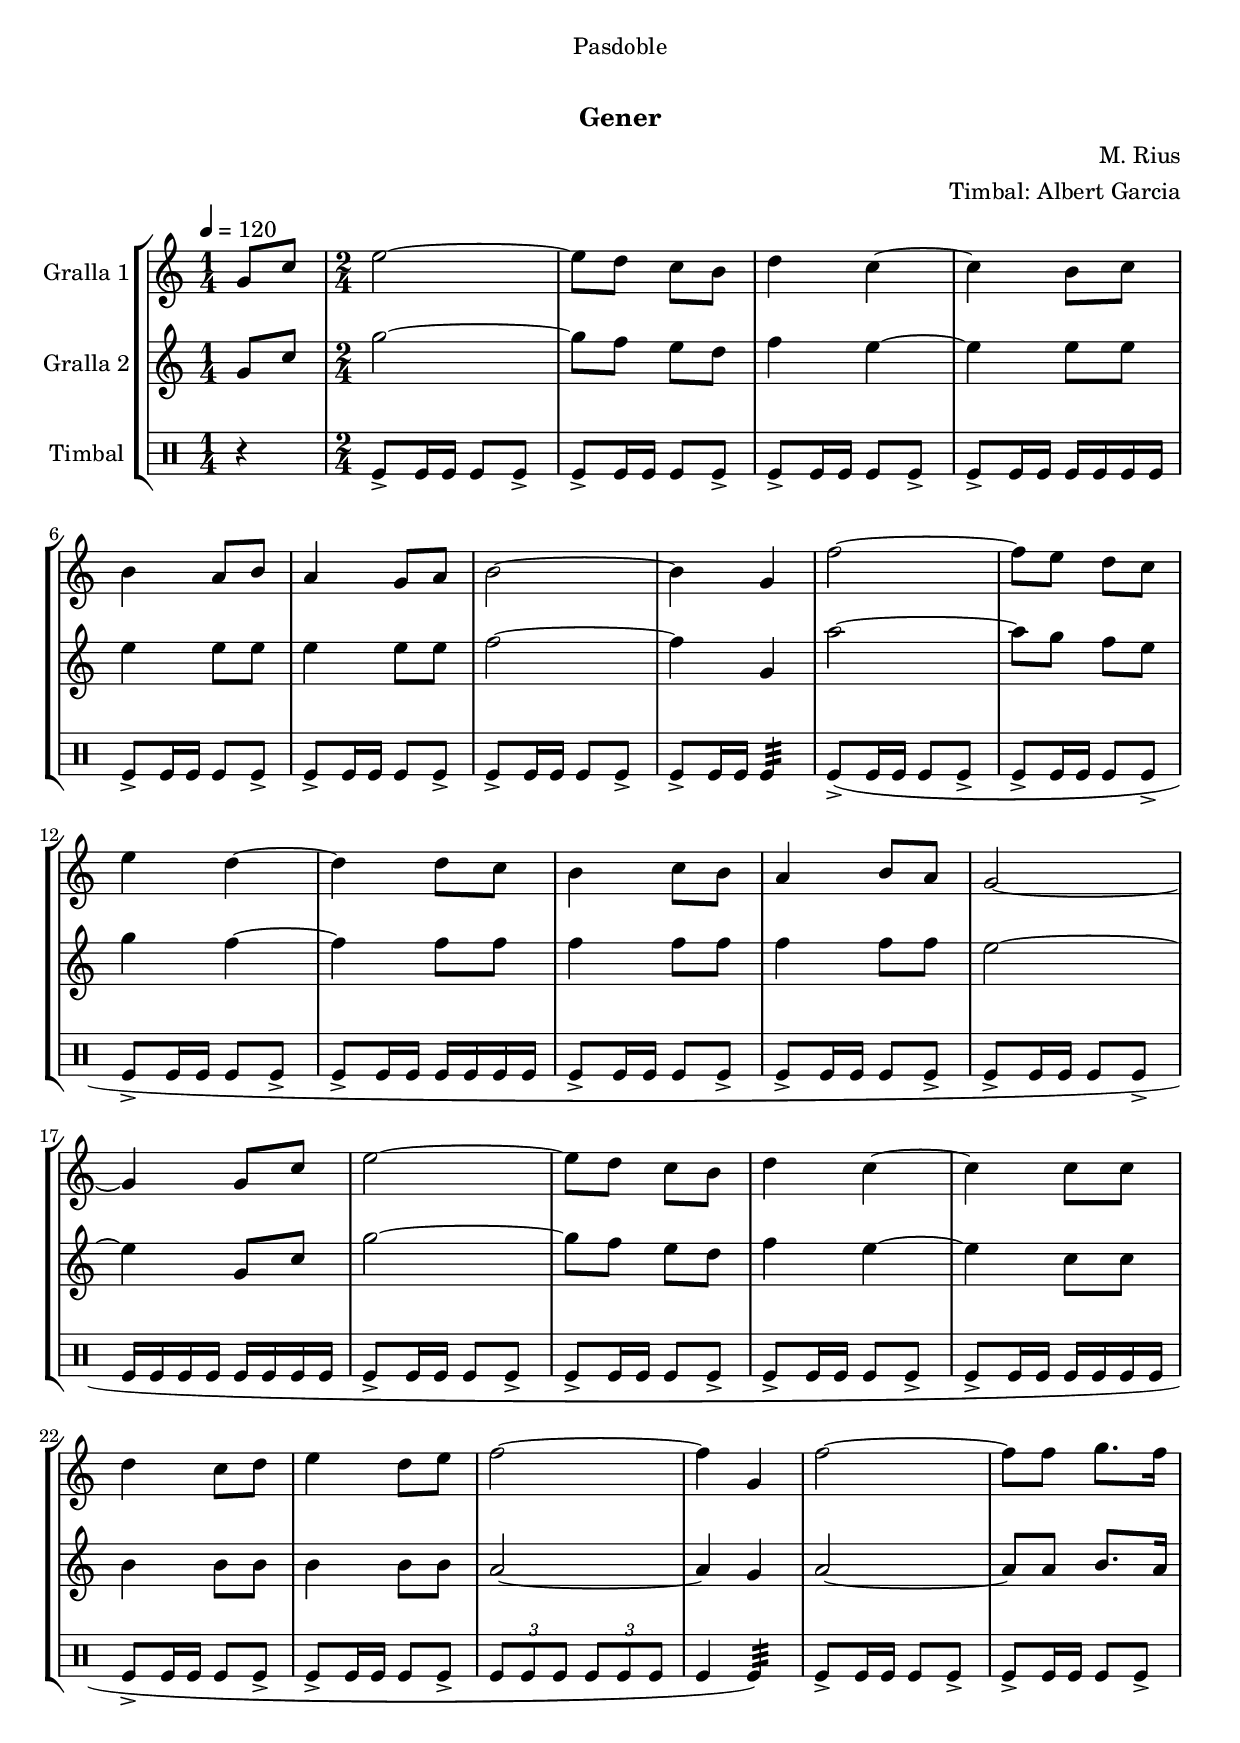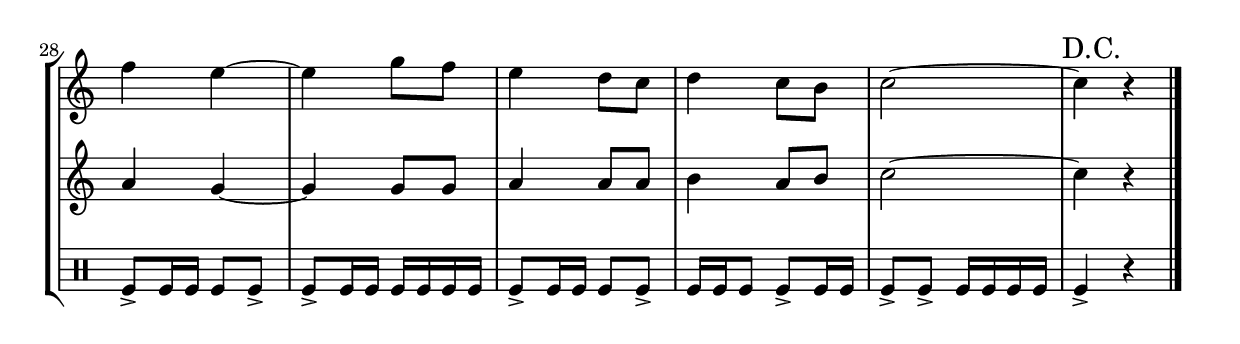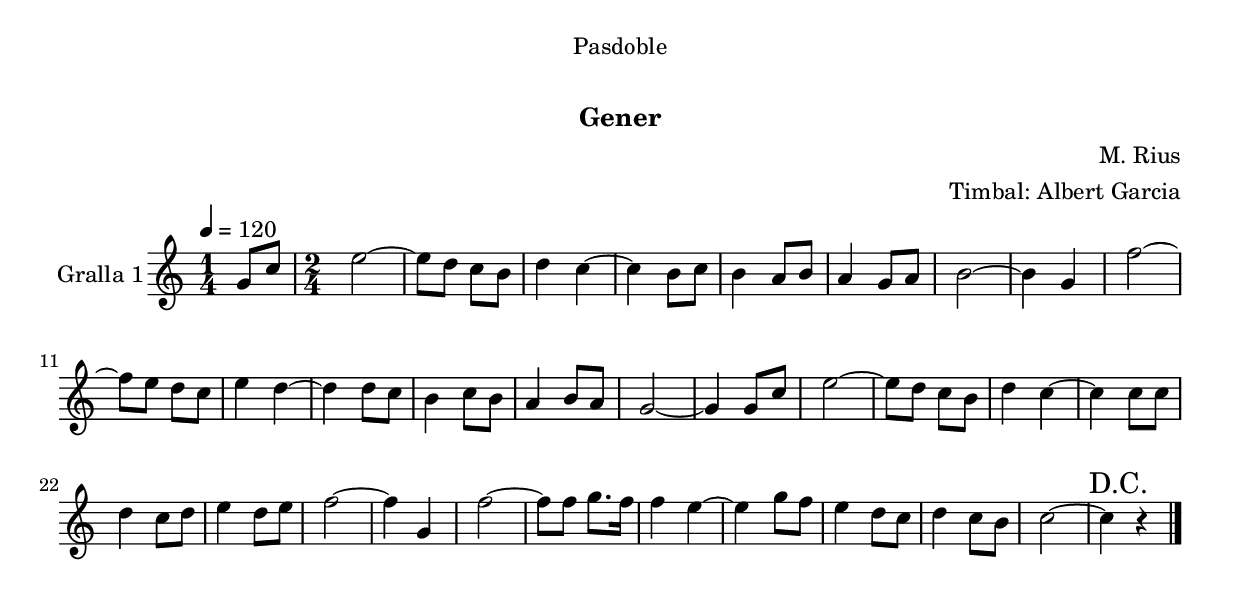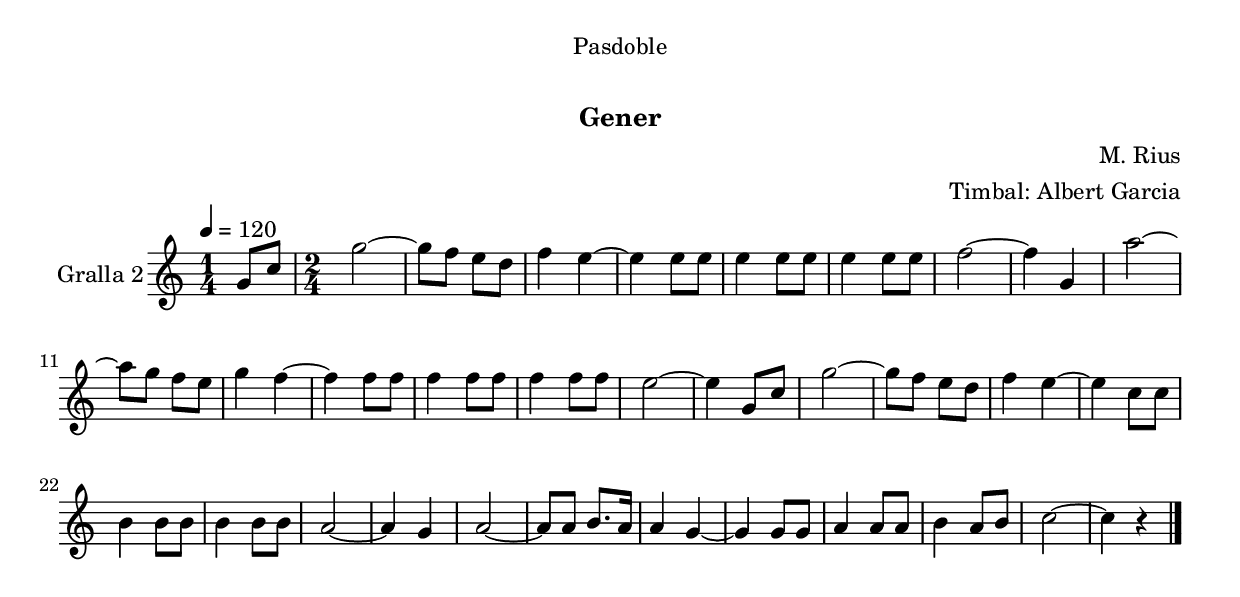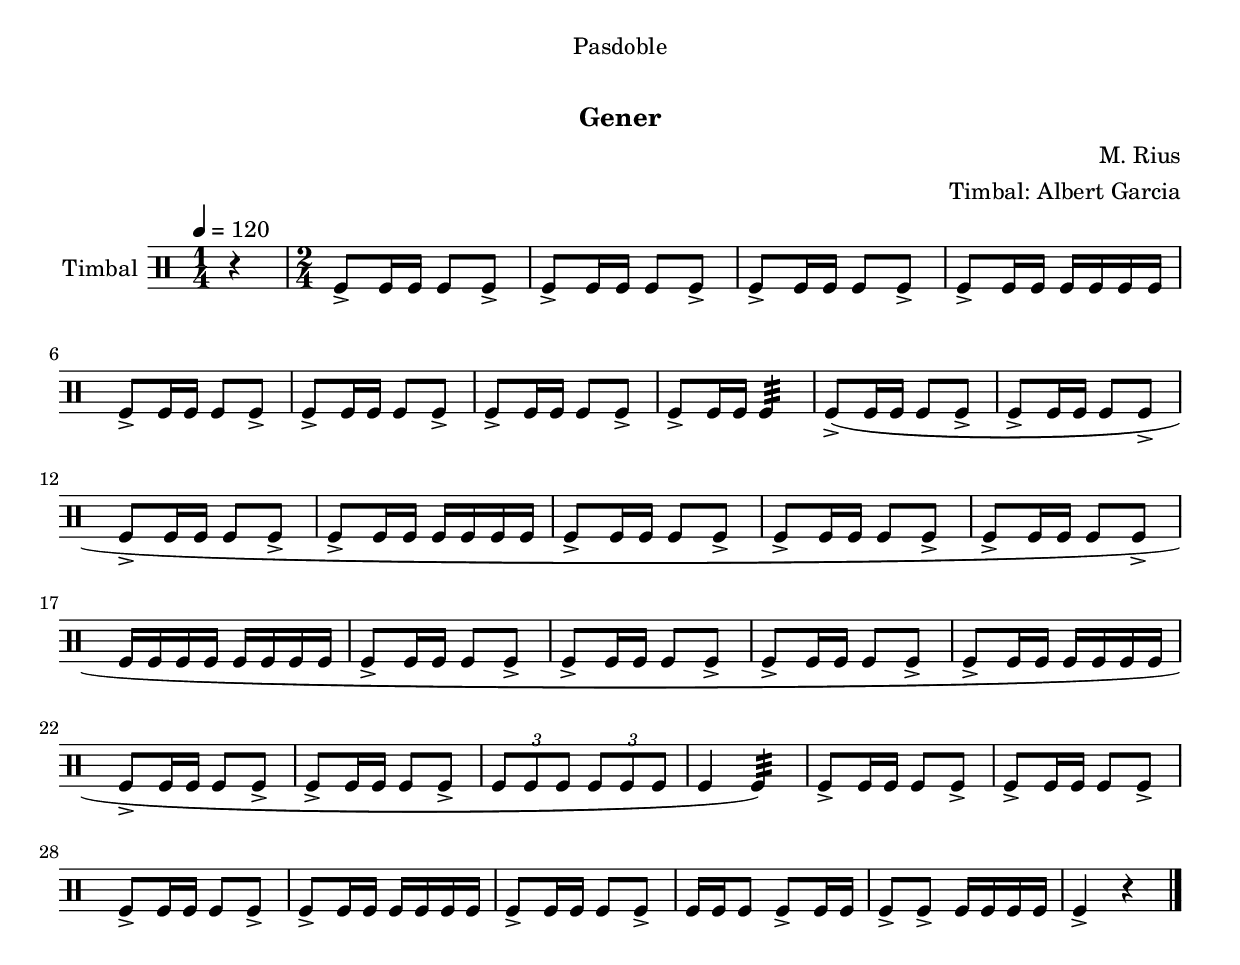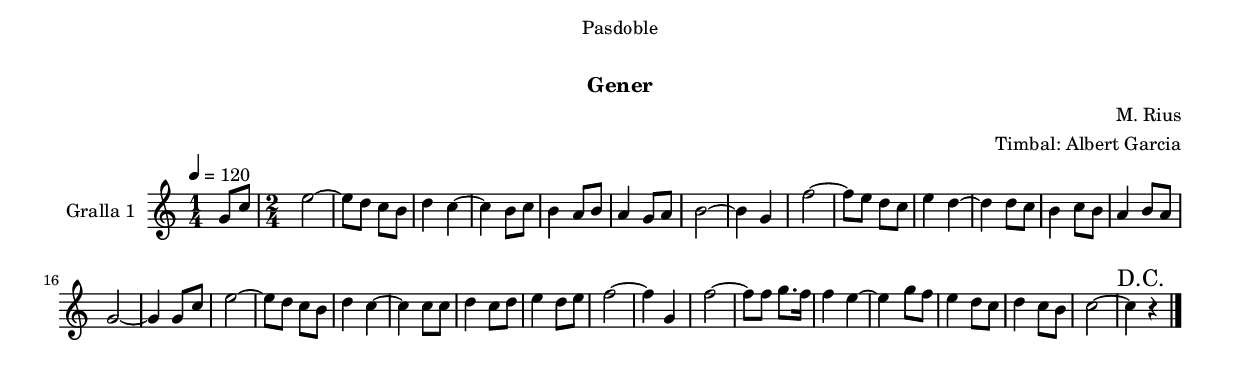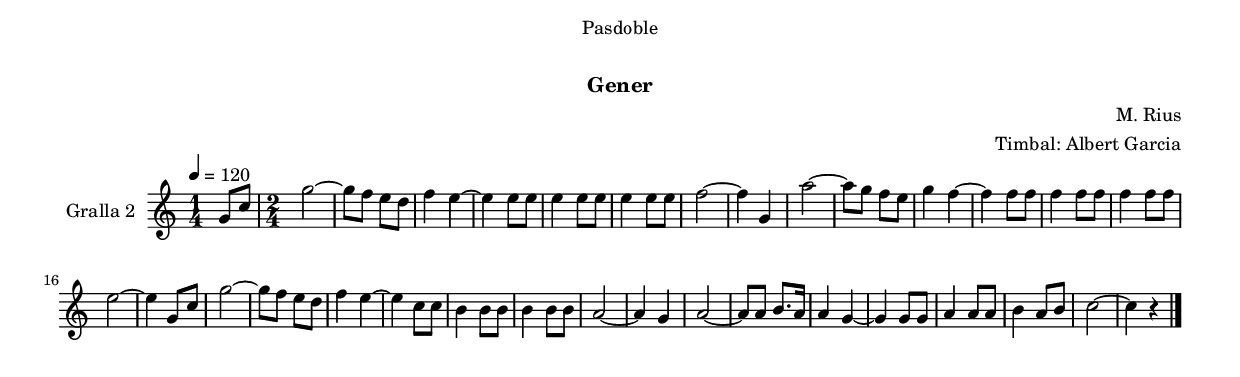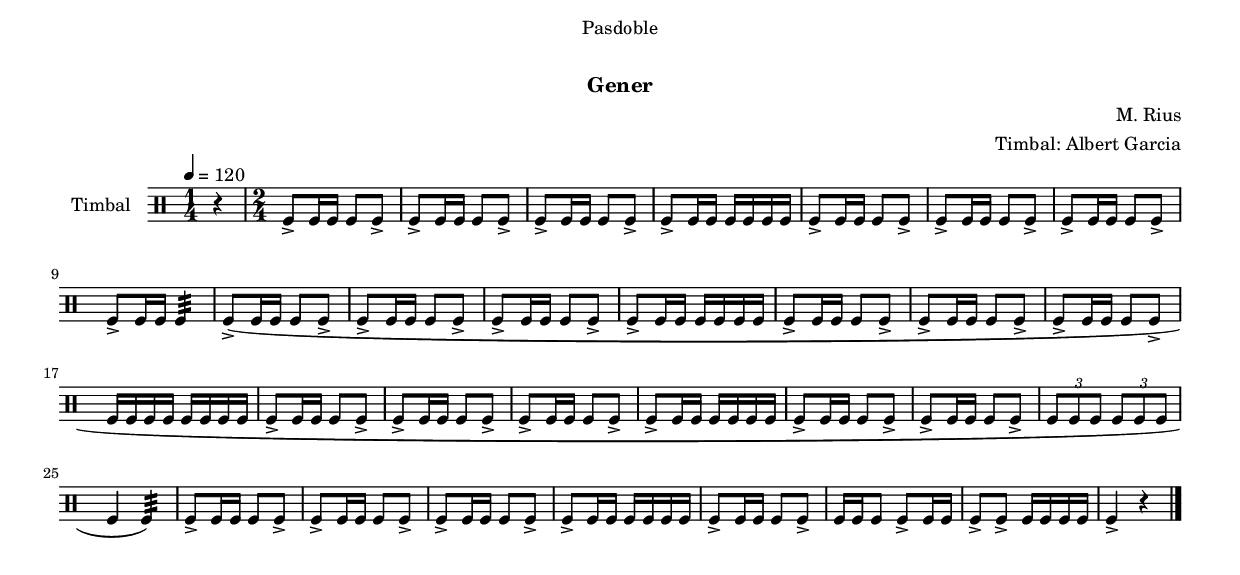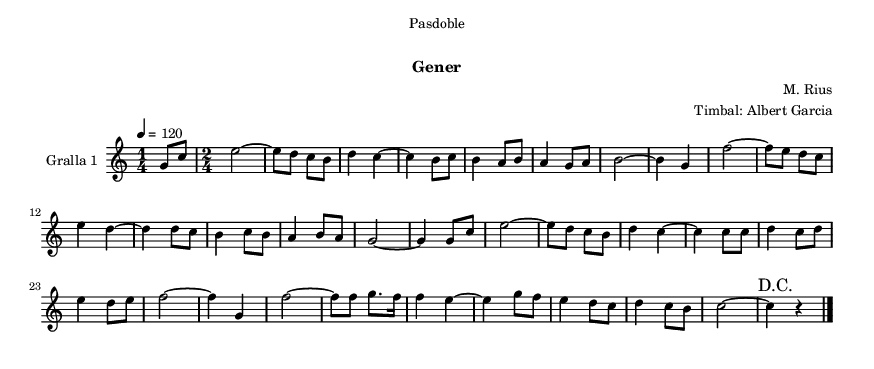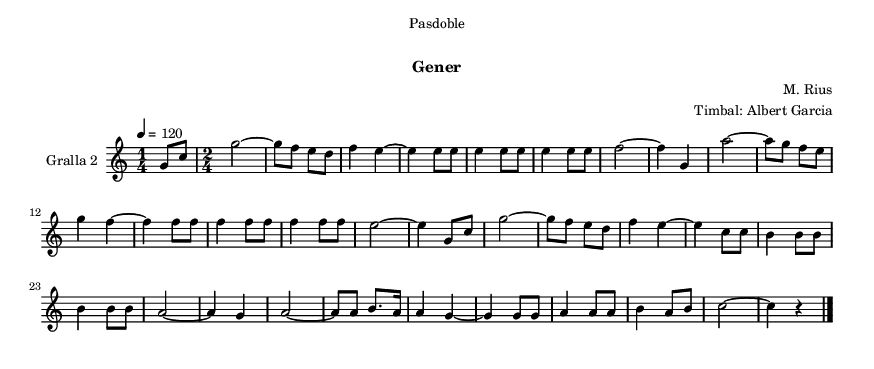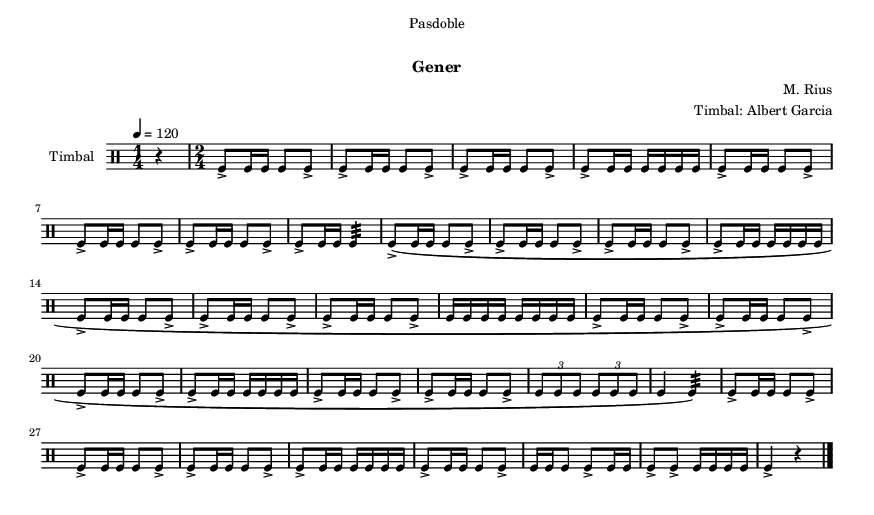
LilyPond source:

\version "2.16.0"

\header {
  dedication="Pasdoble"
  title="   "
  subtitle="Gener"
  subsubtitle=""
  poet=""
  meter=""
  piece=""
  composer="M. Rius"
  arranger="Timbal: Albert Garcia"
  opus=""
  instrument=""
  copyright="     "
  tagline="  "
}

liniaroAa =
\relative g'
{
  \tempo 4=120
  \clef treble
  \key c \major
  \time 1/4
  g8 c  |
  \time 2/4   e2 ~  |
  e8 d c b  |
  d4 c ~  |
  %05
  c4 b8 c  |
  b4 a8 b  |
  a4 g8 a  |
  b2 ~  |
  b4 g  |
  %10
  f'2 ~  |
  f8 e d c  |
  e4 d ~  |
  d4 d8 c  |
  b4 c8 b  |
  %15
  a4 b8 a  |
  g2 ~  |
  g4 g8 c  |
  e2 ~  |
  e8 d c b  |
  %20
  d4 c ~  |
  c4 c8 c  |
  d4 c8 d  |
  e4 d8 e  |
  f2 ~  |
  %25
  f4 g,  |
  f'2 ~  |
  f8 f g8. f16  |
  f4 e ~  |
  e4 g8 f  |
  %30
  e4 d8 c  |
  d4 c8 b  |
  c2 ~  |
  \mark "D.C." c4 r4  \bar "|." % kompletite
}

liniaroAb =
\relative g'
{
  \tempo 4=120
  \clef treble
  \key c \major
  \time 1/4
  g8 c  |
  \time 2/4   g'2 ~  |
  g8 f e d  |
  f4 e ~  |
  %05
  e4 e8 e  |
  e4 e8 e  |
  e4 e8 e  |
  f2 ~  |
  f4 g,  |
  %10
  a'2 ~  |
  a8 g f e  |
  g4 f ~  |
  f4 f8 f  |
  f4 f8 f  |
  %15
  f4 f8 f  |
  e2 ~  |
  e4 g,8 c  |
  g'2 ~  |
  g8 f e d  |
  %20
  f4 e ~  |
  e4 c8 c  |
  b4 b8 b  |
  b4 b8 b  |
  a2 ~  |
  %25
  a4 g  |
  a2 ~  |
  a8 a b8. a16  |
  a4 g ~  |
  g4 g8 g  |
  %30
  a4 a8 a  |
  b4 a8 b  |
  c2 ~  |
  c4 r4  \bar "|." % kompletite
}

liniaroAc =
\drummode
{
  \tempo 4=120
  \time 1/4
  r4  |
  \time 2/4   tomfl8-> tomfl16 tomfl tomfl8 tomfl->  |
  tomfl8-> tomfl16 tomfl tomfl8 tomfl->  |
  tomfl8-> tomfl16 tomfl tomfl8 tomfl->  |
  %05
  tomfl8-> tomfl16 tomfl tomfl tomfl tomfl tomfl  |
  tomfl8-> tomfl16 tomfl tomfl8 tomfl->  |
  tomfl8-> tomfl16 tomfl tomfl8 tomfl->  |
  tomfl8-> tomfl16 tomfl tomfl8 tomfl->  |
  tomfl8-> tomfl16 tomfl tomfl4:32   |
  %10
  tomfl8-> ( tomfl16 tomfl tomfl8 tomfl->  |
  tomfl8-> tomfl16 tomfl tomfl8 tomfl->  |
  tomfl8-> tomfl16 tomfl tomfl8 tomfl->  |
  tomfl8-> tomfl16 tomfl tomfl tomfl tomfl tomfl  |
  tomfl8-> tomfl16 tomfl tomfl8 tomfl->  |
  %15
  tomfl8-> tomfl16 tomfl tomfl8 tomfl->  |
  tomfl8-> tomfl16 tomfl tomfl8 tomfl->  |
  tomfl16 tomfl tomfl tomfl tomfl tomfl tomfl tomfl  |
  tomfl8-> tomfl16 tomfl tomfl8 tomfl->  |
  tomfl8-> tomfl16 tomfl tomfl8 tomfl->  |
  %20
  tomfl8-> tomfl16 tomfl tomfl8 tomfl->  |
  tomfl8-> tomfl16 tomfl tomfl tomfl tomfl tomfl  |
  tomfl8-> tomfl16 tomfl tomfl8 tomfl->  |
  tomfl8-> tomfl16 tomfl tomfl8 tomfl->  |
  \times 2/3 { tomfl8 tomfl tomfl } \times 2/3 { tomfl tomfl tomfl }  |
  %25
  tomfl4 tomfl:32 )  |
  tomfl8->  tomfl16 tomfl tomfl8 tomfl->  |
  tomfl8-> tomfl16 tomfl tomfl8 tomfl->  |
  tomfl8-> tomfl16 tomfl tomfl8 tomfl->  |
  tomfl8-> tomfl16 tomfl tomfl tomfl tomfl tomfl  |
  %30
  tomfl8-> tomfl16 tomfl tomfl8 tomfl->  |
  tomfl16 tomfl tomfl8 tomfl-> tomfl16 tomfl  |
  tomfl8-> tomfl-> tomfl16 tomfl tomfl tomfl  |
  tomfl4-> r4  \bar "|." % kompletite
}

\book {

\paper {
  print-page-number = false
  #(set-paper-size "a4")
  #(layout-set-staff-size 20)
}

\bookpart {
  \score {
    \new StaffGroup {
      \override Score.RehearsalMark #'self-alignment-X = #LEFT
      <<
        \new Staff \with {instrumentName = #"Gralla 1" } \liniaroAa
        \new Staff \with {instrumentName = #"Gralla 2" } \liniaroAb
        \new DrumStaff \with {instrumentName = #"Timbal" } \liniaroAc
      >>
    }
    \layout {}
  }\score { \unfoldRepeats
    \new StaffGroup {
      \override Score.RehearsalMark #'self-alignment-X = #LEFT
      <<
        \new Staff \with {instrumentName = #"Gralla 1" } \liniaroAa
        \new Staff \with {instrumentName = #"Gralla 2" } \liniaroAb
        \new DrumStaff \with {instrumentName = #"Timbal" } \liniaroAc
      >>
    }
    \midi {}
  }
}

\bookpart {
  \header {}
  \score {
    \new StaffGroup {
      \override Score.RehearsalMark #'self-alignment-X = #LEFT
      <<
        \new Staff \with {instrumentName = #"Gralla 1" } \liniaroAa
      >>
    }
    \layout {}
  }\score { \unfoldRepeats
    \new StaffGroup {
      \override Score.RehearsalMark #'self-alignment-X = #LEFT
      <<
        \new Staff \with {instrumentName = #"Gralla 1" } \liniaroAa
      >>
    }
    \midi {}
  }
}

\bookpart {
  \header {}
  \score {
    \new StaffGroup {
      \override Score.RehearsalMark #'self-alignment-X = #LEFT
      <<
        \new Staff \with {instrumentName = #"Gralla 2" } \liniaroAb
      >>
    }
    \layout {}
  }\score { \unfoldRepeats
    \new StaffGroup {
      \override Score.RehearsalMark #'self-alignment-X = #LEFT
      <<
        \new Staff \with {instrumentName = #"Gralla 2" } \liniaroAb
      >>
    }
    \midi {}
  }
}

\bookpart {
  \header {}
  \score {
    \new StaffGroup {
      \override Score.RehearsalMark #'self-alignment-X = #LEFT
      <<
        \new DrumStaff \with {instrumentName = #"Timbal" } \liniaroAc
      >>
    }
    \layout {}
  }\score { \unfoldRepeats
    \new StaffGroup {
      \override Score.RehearsalMark #'self-alignment-X = #LEFT
      <<
        \new DrumStaff \with {instrumentName = #"Timbal" } \liniaroAc
      >>
    }
    \midi {}
  }
}

}

\book {

\paper {
  print-page-number = false
  #(set-paper-size "a5landscape")
  #(layout-set-staff-size 16)
}

\bookpart {
  \header {}
  \score {
    \new StaffGroup {
      \override Score.RehearsalMark #'self-alignment-X = #LEFT
      <<
        \new Staff \with {instrumentName = #"Gralla 1" } \liniaroAa
      >>
    }
    \layout {}
  }
}

\bookpart {
  \header {}
  \score {
    \new StaffGroup {
      \override Score.RehearsalMark #'self-alignment-X = #LEFT
      <<
        \new Staff \with {instrumentName = #"Gralla 2" } \liniaroAb
      >>
    }
    \layout {}
  }
}

\bookpart {
  \header {}
  \score {
    \new StaffGroup {
      \override Score.RehearsalMark #'self-alignment-X = #LEFT
      <<
        \new DrumStaff \with {instrumentName = #"Timbal" } \liniaroAc
      >>
    }
    \layout {}
  }
}

}

\book {

\paper {
  print-page-number = false
  #(set-paper-size "a6landscape")
  #(layout-set-staff-size 12)
}

\bookpart {
  \header {}
  \score {
    \new StaffGroup {
      \override Score.RehearsalMark #'self-alignment-X = #LEFT
      <<
        \new Staff \with {instrumentName = #"Gralla 1" } \liniaroAa
      >>
    }
    \layout {}
  }
}

\bookpart {
  \header {}
  \score {
    \new StaffGroup {
      \override Score.RehearsalMark #'self-alignment-X = #LEFT
      <<
        \new Staff \with {instrumentName = #"Gralla 2" } \liniaroAb
      >>
    }
    \layout {}
  }
}

\bookpart {
  \header {}
  \score {
    \new StaffGroup {
      \override Score.RehearsalMark #'self-alignment-X = #LEFT
      <<
        \new DrumStaff \with {instrumentName = #"Timbal" } \liniaroAc
      >>
    }
    \layout {}
  }
}

}

